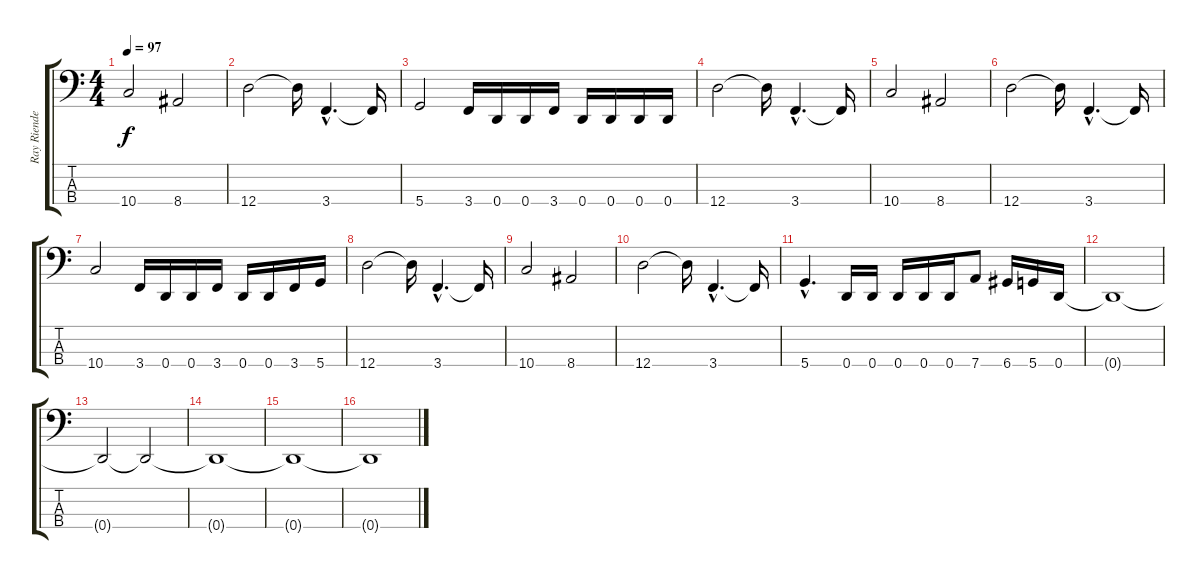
\track ("Ray Riendeau" "Ray Riende") {instrument electricbassfinger}
\staff {score tabs}
\tuning (G2 D2 A1 D1) {hide}
\ts (4 4)
\tempo 97
\clef f4
\ks c
10.4.2{dy f} 8.4.2 |
12.4.2 12.4{t}.16 3.4{hac}.4{d} 3.4{t}.16 |
5.4.2 3.4.16 0.4.16 0.4.16 3.4.16 0.4.16 0.4.16 0.4.16 0.4.16 |
12.4.2 12.4{t}.16 3.4{hac}.4{d} 3.4{t}.16 |
10.4.2 8.4.2 |
12.4.2 12.4{t}.16 3.4{hac}.4{d} 3.4{t}.16 |
10.4.2 3.4.16 0.4.16 0.4.16 3.4.16 0.4.16 0.4.16 3.4.16 5.4.16 |
12.4.2 12.4{t}.16 3.4{hac}.4{d} 3.4{t}.16 |
10.4.2 8.4.2 |
12.4.2 12.4{t}.16 3.4{hac}.4{d} 3.4{t}.16 |
5.4{hac}.4{d} 0.4.16 0.4.16 0.4.16 0.4.16 0.4.16 7.4.8 6.4.16 5.4.16 0.4.16 |
0.4{t}.1 |
0.4{t}.2 0.4{t}.2{volume 0} |
0.4{t}.1 |
0.4{t}.1 |
0.4{t}.1
